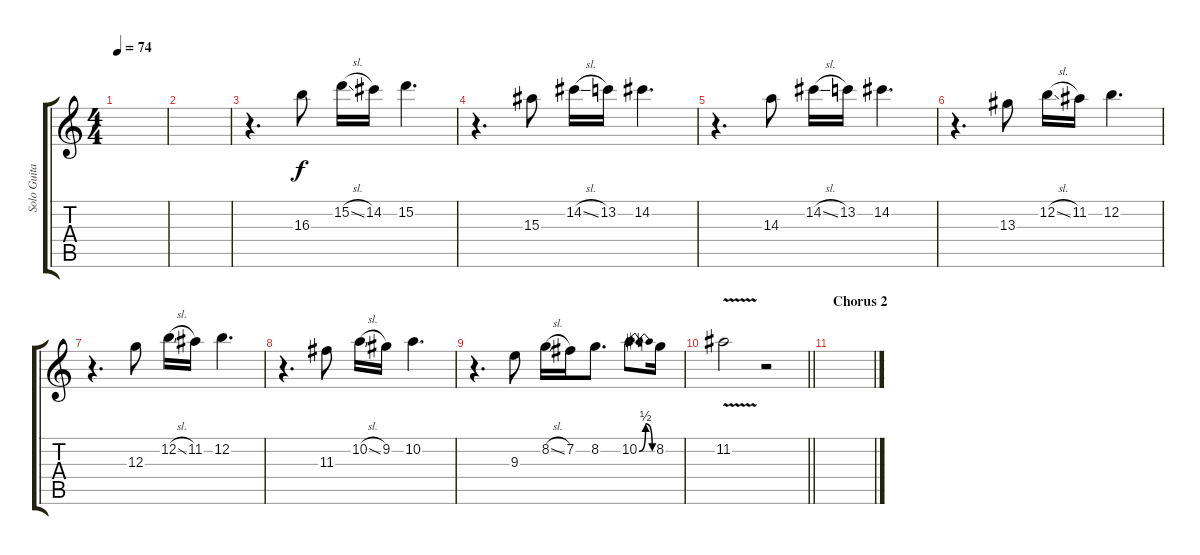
\track ("Solo Guitar #2" "Solo Guita") {instrument distortionguitar}
\staff {score tabs}
\tuning (E4 B3 G3 D3 A2 E2) {hide}
\ts (4 4)
\tempo 74
\clef g2
\ks c
|
|
r.4{d volume 12} 16.3.8 15.2{sl}.16 14.2.16 15.2.4{d} |
r.4{d} 15.3.8 14.2{sl}.16 13.2.16 14.2.4{d} |
r.4{d} 14.3.8 14.2{sl}.16 13.2.16 14.2.4{d} |
r.4{d} 13.3.8 12.2{sl}.16 11.2.16 12.2.4{d} |
r.4{d} 12.3.8 12.2{sl}.16 11.2.16 12.2.4{d} |
r.4{d} 11.3.8 10.2{sl}.16 9.2.16 10.2.4{d} |
r.4{d} 9.3.8 8.2{sl}.16 7.2.16 8.2.8{d} 10.2{be (bendrelease 0 0 30 2 30 2 60 0)}.8 8.2.16 |
\barLineRight lightlight
11.2{v}.2 r.2 |
\section ("" "Chorus 2")
